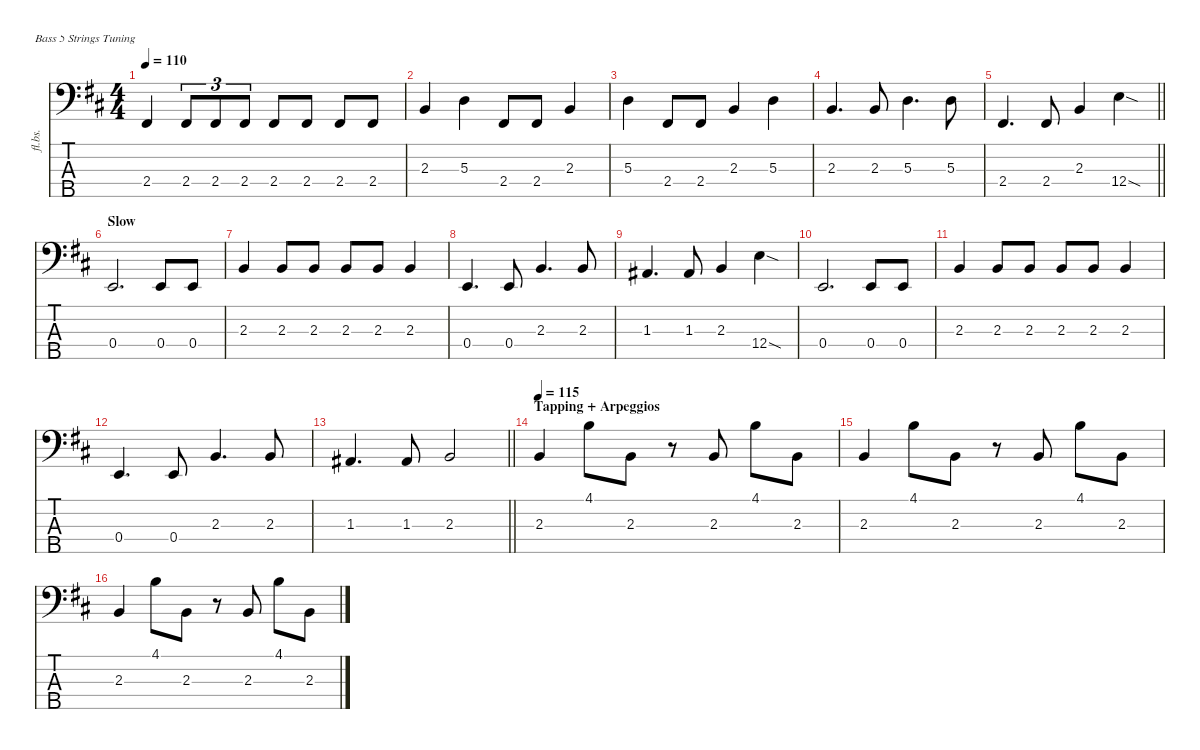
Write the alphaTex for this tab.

\defaultSystemsLayout 4
\hideDynamics
\bracketExtendMode nobrackets
\track ("Bass" "fl.bs.") {instrument fretlessbass}
\staff {score tabs}
\tuning (G2 D2 A1 E1 B0)
\ts (4 4)
\tempo 110
\clef f4
\ks bminor
2.4{acc #}.4{dy f} 2.4{acc #}.8{tu (3 2)} 2.4{acc #}.8{tu (3 2)} 2.4{acc #}.8{tu (3 2)} 2.4{acc #}.8 2.4{acc #}.8 2.4{acc #}.8 2.4{acc #}.8 |
2.3{acc forcenatural}.4 5.3{acc forcenatural}.4 2.4{acc #}.8 2.4{acc #}.8 2.3{acc forcenatural}.4 |
5.3{acc forcenatural}.4 2.4{acc #}.8 2.4{acc #}.8 2.3{acc forcenatural}.4 5.3{acc forcenatural}.4 |
2.3{acc forcenatural}.4{d} 2.3{acc forcenatural}.8 5.3{acc forcenatural}.4{d} 5.3{acc forcenatural}.8 |
\barLineRight lightlight
2.4{acc #}.4{d} 2.4{acc #}.8 2.3{acc forcenatural}.4 12.4{sod acc forcenatural}.4 |
\section ("" "Slow")
0.4{acc forcenatural}.2{d} 0.4{acc forcenatural}.8 0.4{acc forcenatural}.8 |
2.3{acc forcenatural}.4 2.3{acc forcenatural}.8 2.3{acc forcenatural}.8 2.3{acc forcenatural}.8 2.3{acc forcenatural}.8 2.3{acc forcenatural}.4 |
0.4{acc forcenatural}.4{d} 0.4{acc forcenatural}.8 2.3{acc forcenatural}.4{d} 2.3{acc forcenatural}.8 |
1.3{acc #}.4{d} 1.3{acc #}.8 2.3{acc forcenatural}.4 12.4{sod acc forcenatural}.4 |
0.4{acc forcenatural}.2{d} 0.4{acc forcenatural}.8 0.4{acc forcenatural}.8 |
2.3{acc forcenatural}.4 2.3{acc forcenatural}.8 2.3{acc forcenatural}.8 2.3{acc forcenatural}.8 2.3{acc forcenatural}.8 2.3{acc forcenatural}.4 |
0.4{acc forcenatural}.4{d} 0.4{acc forcenatural}.8 2.3{acc forcenatural}.4{d} 2.3{acc forcenatural}.8 |
\barLineRight lightlight
1.3{acc #}.4{d} 1.3{acc #}.8 2.3{acc forcenatural}.2 |
\section ("" "Tapping + Arpeggios")
\tempo 115
2.3{acc forcenatural}.4 4.1{acc forcenatural}.8 2.3{acc forcenatural}.8 r.8 2.3{acc forcenatural}.8 4.1{acc forcenatural}.8 2.3{acc forcenatural}.8 |
2.3{acc forcenatural}.4 4.1{acc forcenatural}.8 2.3{acc forcenatural}.8 r.8 2.3{acc forcenatural}.8 4.1{acc forcenatural}.8 2.3{acc forcenatural}.8 |
2.3{acc forcenatural}.4 4.1{acc forcenatural}.8 2.3{acc forcenatural}.8 r.8 2.3{acc forcenatural}.8 4.1{acc forcenatural}.8 2.3{acc forcenatural}.8
